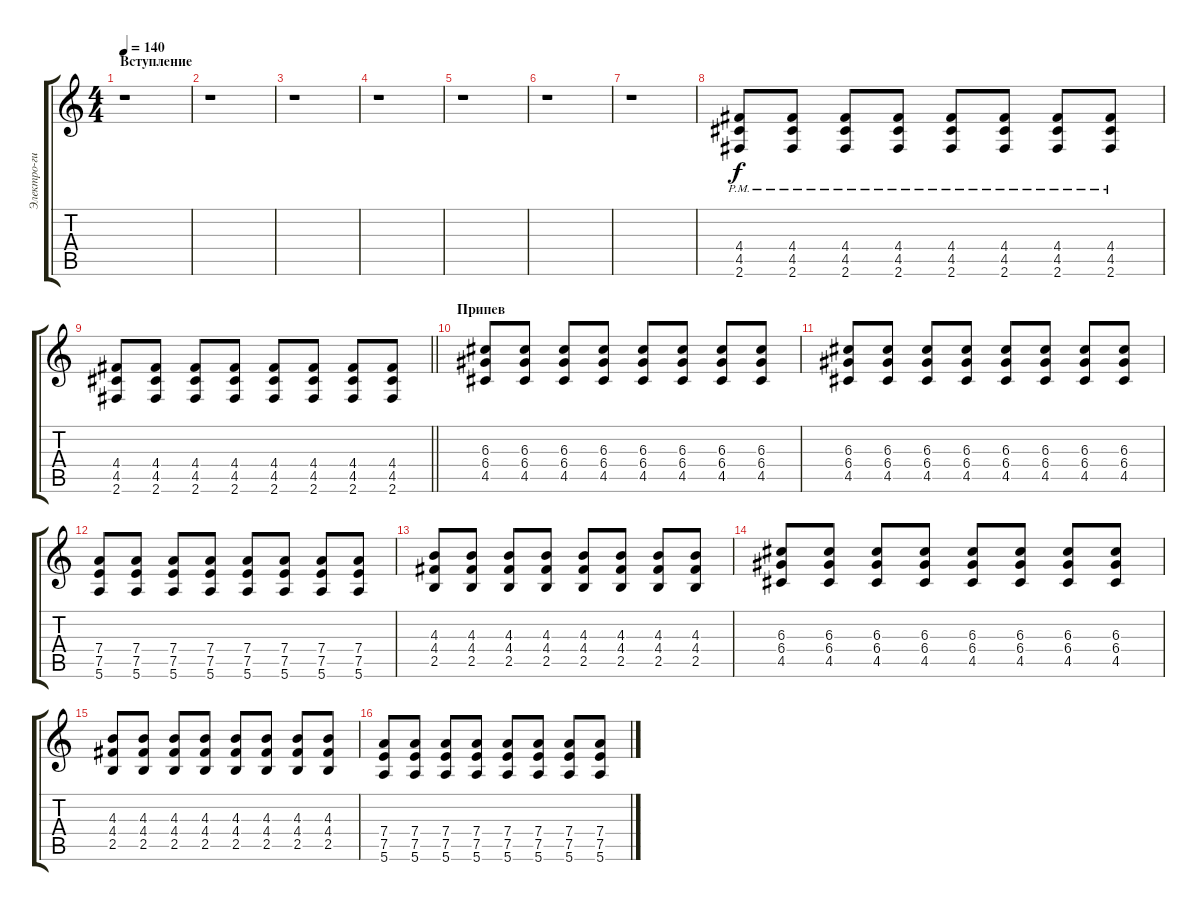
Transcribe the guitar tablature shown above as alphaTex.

\track ("Электро-гитара 2" "Электро-ги") {instrument distortionguitar}
\staff {score tabs}
\tuning (E4 B3 G3 D3 A2 E2) {hide}
\ts (4 4)
\section ("" "Вступление")
\tempo 140
\clef g2
\ks c
r.1{dy f instrument distortionguitar} |
r.1 |
r.1 |
r.1 |
r.1 |
r.1 |
r.1 |
(4.4{pm} 4.5{pm} 2.6{pm}).8 (4.4{pm} 4.5{pm} 2.6{pm}).8 (4.4{pm} 4.5{pm} 2.6{pm}).8 (4.4{pm} 4.5{pm} 2.6{pm}).8 (4.4{pm} 4.5{pm} 2.6{pm}).8 (4.4{pm} 4.5{pm} 2.6{pm}).8 (4.4{pm} 4.5{pm} 2.6{pm}).8 (4.4{pm} 4.5{pm} 2.6{pm}).8 |
\barLineRight lightlight
(4.4 4.5 2.6).8 (4.4 4.5 2.6).8 (4.4 4.5 2.6).8 (4.4 4.5 2.6).8 (4.4 4.5 2.6).8 (4.4 4.5 2.6).8 (4.4 4.5 2.6).8 (4.4 4.5 2.6).8 |
\section ("" "Припев")
(6.3 6.4 4.5).8 (6.3 6.4 4.5).8 (6.3 6.4 4.5).8 (6.3 6.4 4.5).8 (6.3 6.4 4.5).8 (6.3 6.4 4.5).8 (6.3 6.4 4.5).8 (6.3 6.4 4.5).8 |
(6.3 6.4 4.5).8 (6.3 6.4 4.5).8 (6.3 6.4 4.5).8 (6.3 6.4 4.5).8 (6.3 6.4 4.5).8 (6.3 6.4 4.5).8 (6.3 6.4 4.5).8 (6.3 6.4 4.5).8 |
(7.4 7.5 5.6).8 (7.4 7.5 5.6).8 (7.4 7.5 5.6).8 (7.4 7.5 5.6).8 (7.4 7.5 5.6).8 (7.4 7.5 5.6).8 (7.4 7.5 5.6).8 (7.4 7.5 5.6).8 |
(4.3 4.4 2.5).8 (4.3 4.4 2.5).8 (4.3 4.4 2.5).8 (4.3 4.4 2.5).8 (4.3 4.4 2.5).8 (4.3 4.4 2.5).8 (4.3 4.4 2.5).8 (4.3 4.4 2.5).8 |
(6.3 6.4 4.5).8 (6.3 6.4 4.5).8 (6.3 6.4 4.5).8 (6.3 6.4 4.5).8 (6.3 6.4 4.5).8 (6.3 6.4 4.5).8 (6.3 6.4 4.5).8 (6.3 6.4 4.5).8 |
(4.3 4.4 2.5).8 (4.3 4.4 2.5).8 (4.3 4.4 2.5).8 (4.3 4.4 2.5).8 (4.3 4.4 2.5).8 (4.3 4.4 2.5).8 (4.3 4.4 2.5).8 (4.3 4.4 2.5).8 |
(7.4 7.5 5.6).8 (7.4 7.5 5.6).8 (7.4 7.5 5.6).8 (7.4 7.5 5.6).8 (7.4 7.5 5.6).8 (7.4 7.5 5.6).8 (7.4 7.5 5.6).8 (7.4 7.5 5.6).8
